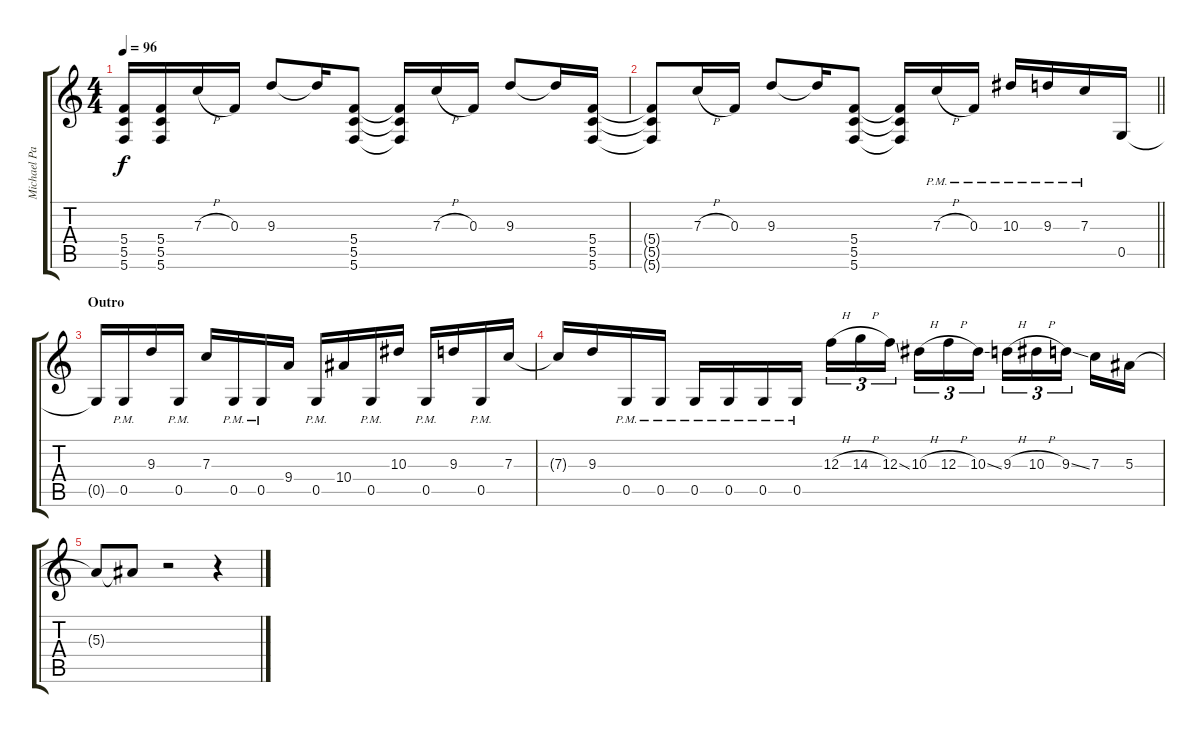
\track ("Michael Padget (Guitar 2)" "Michael Pa") {instrument distortionguitar}
\staff {score tabs}
\tuning (D4 A3 F3 C3 G2 C2) {hide}
\ts (4 4)
\tempo 96
\clef g2
\ks c
(5.4{t} 5.5{t} 5.6{t}).16{dy f} (5.4 5.5 5.6).16 7.3{h}.16 0.3.16 9.3.8 9.3{t}.16 (5.4 5.5 5.6).8 (5.4{t} 5.5{t} 5.6{t}).16 7.3{h}.16 0.3.16 9.3.8 9.3{t}.16 (5.4 5.5 5.6).16 |
\barLineRight lightlight
(5.4{t} 5.5{t} 5.6{t}).8 7.3{h}.16 0.3.16 9.3.8 9.3{t}.16 (5.4 5.5 5.6).8 (5.4{t} 5.5{t} 5.6{t}).16 7.3{h pm}.16 0.3{pm}.16 10.3{pm}.16 9.3{pm}.16 7.3{pm}.16 0.5.16 |
\section ("" "Outro")
0.5{t}.16 0.5{pm}.16 9.3.16 0.5{pm}.16 7.3.16 0.5{pm}.16 0.5{pm}.16 9.4.16 0.5{pm}.16 10.4.16 0.5{pm}.16 10.3.16 0.5{pm}.16 9.3.16 0.5{pm}.16 7.3.16 |
7.3{t}.16 9.3.16 0.5{pm}.16 0.5{pm}.16 0.5{pm}.16 0.5{pm}.16 0.5{pm}.16 0.5{pm}.16 12.3{h}.16{tu (3 2)} 14.3{h}.16{tu (3 2)} 12.3{ss}.16{tu (3 2) beam splitsecondary} 10.3{h}.16{tu (3 2)} 12.3{h}.16{tu (3 2)} 10.3{ss}.16{tu (3 2)} 9.3{h}.16{tu (3 2)} 10.3{h}.16{tu (3 2)} 9.3{ss}.16{tu (3 2) beam splitsecondary} 7.3.16 5.3.16 |
5.3{t}.8 5.3{t}.8 r.2 r.4
